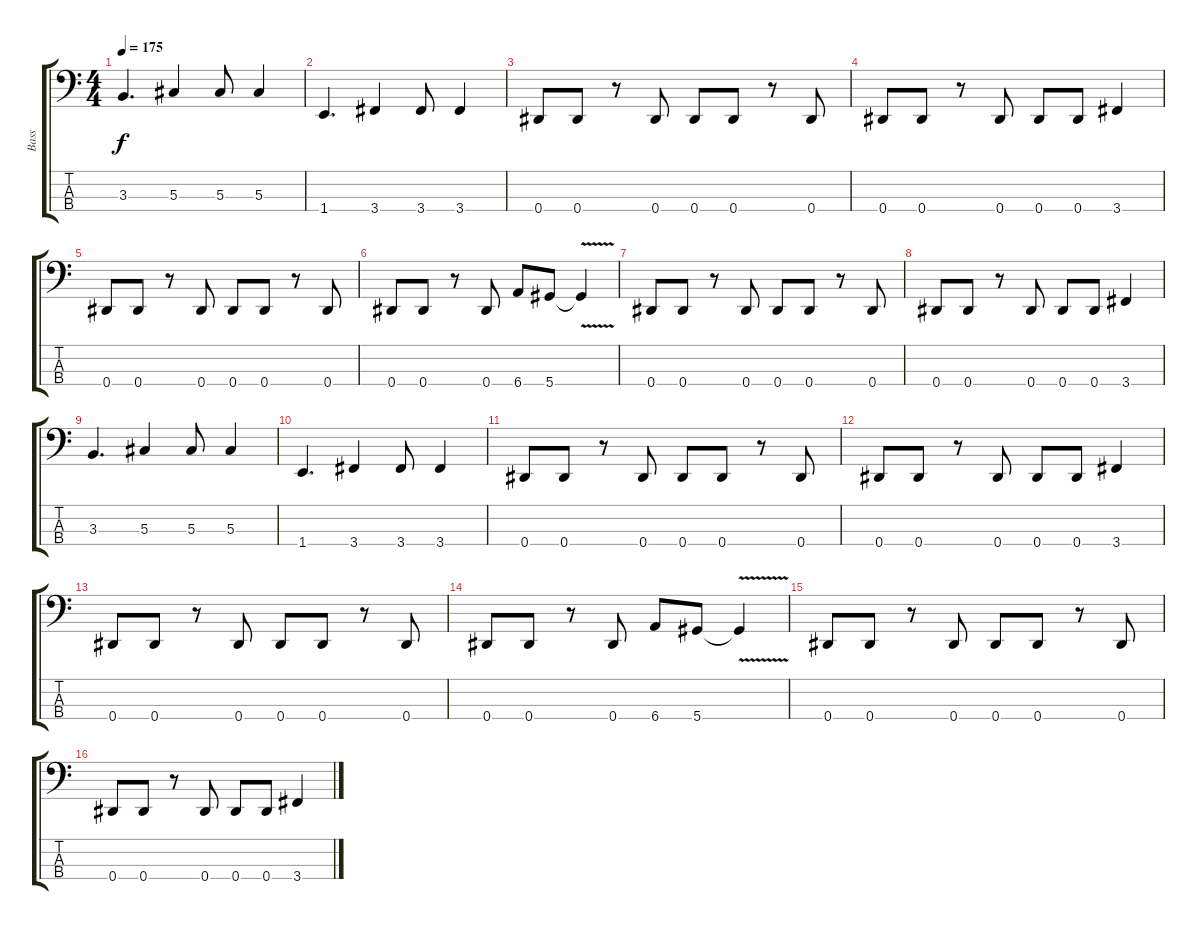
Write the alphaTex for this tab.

\track ("Bass" "Bass") {instrument electricbassfinger}
\staff {score tabs}
\tuning (Gb2 Db2 Ab1 Eb1) {hide}
\ts (4 4)
\tempo 175
\clef f4
\ks c
3.3.4{d dy f} 5.3.4 5.3.8 5.3.4 |
1.4.4{d} 3.4.4 3.4.8 3.4.4 |
0.4.8 0.4.8 r.8 0.4.8 0.4.8 0.4.8 r.8 0.4.8 |
0.4.8 0.4.8 r.8 0.4.8 0.4.8 0.4.8 3.4.4 |
0.4.8 0.4.8 r.8 0.4.8 0.4.8 0.4.8 r.8 0.4.8 |
0.4.8 0.4.8 r.8 0.4.8 6.4.8 5.4.8 5.4{v t}.4 |
0.4.8 0.4.8 r.8 0.4.8 0.4.8 0.4.8 r.8 0.4.8 |
0.4.8 0.4.8 r.8 0.4.8 0.4.8 0.4.8 3.4.4 |
3.3.4{d} 5.3.4 5.3.8 5.3.4 |
1.4.4{d} 3.4.4 3.4.8 3.4.4 |
0.4.8 0.4.8 r.8 0.4.8 0.4.8 0.4.8 r.8 0.4.8 |
0.4.8 0.4.8 r.8 0.4.8 0.4.8 0.4.8 3.4.4 |
0.4.8 0.4.8 r.8 0.4.8 0.4.8 0.4.8 r.8 0.4.8 |
0.4.8 0.4.8 r.8 0.4.8 6.4.8 5.4.8 5.4{v t}.4 |
0.4.8 0.4.8 r.8 0.4.8 0.4.8 0.4.8 r.8 0.4.8 |
0.4.8 0.4.8 r.8 0.4.8 0.4.8 0.4.8 3.4.4
